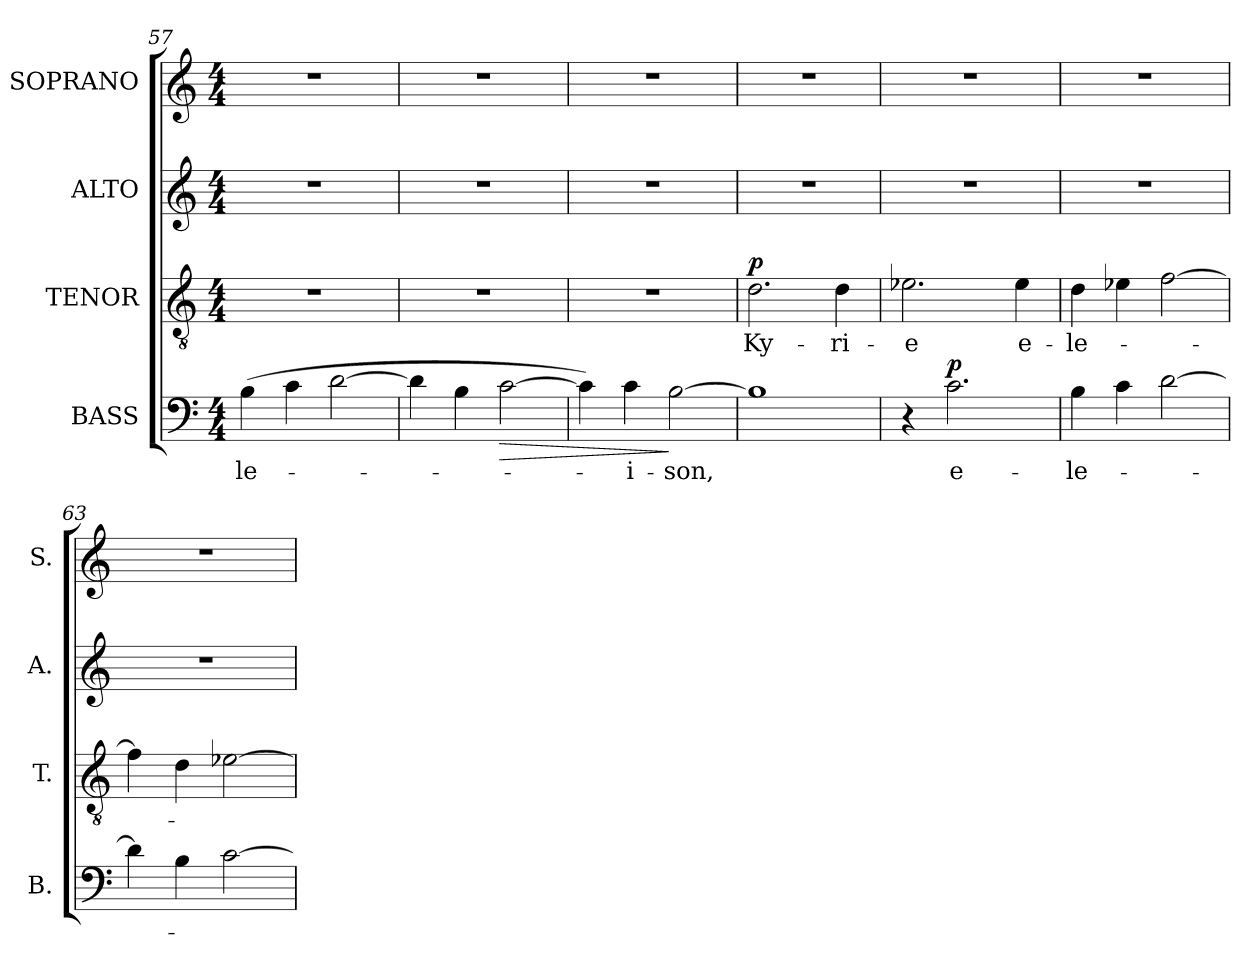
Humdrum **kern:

**kern	**text	**dynam	**kern	**text	**dynam	**kern	**kern
*part4	*part4	*part4	*part3	*part3	*part3	*part2	*part1
*staff4	*staff4	*staff4	*staff3	*staff3	*staff3	*staff2	*staff1
*I"BASS	*	*	*I"TENOR	*	*	*I"ALTO	*I"SOPRANO
*I'B.	*	*	*I'T.	*	*	*I'A.	*I'S.
*clefF4	*	*	*clefGv2	*	*	*clefG2	*clefG2
*	*	*	*ITrd7c12	*	*	*	*
*k[]	*	*	*k[]	*	*	*k[]	*k[]
*C:	*	*	*C:	*	*	*C:	*C:
*M4/4	*	*	*M4/4	*	*	*M4/4	*M4/4
=57	=57	=57	=57	=57	=57	=57	=57
!	!LO:LY:b:color=#000000	!	!	!	!	!	!
(4Bi\	-le-	.	1r	.	.	1r	1r
4ci\	.	.	.	.	.	.	.
[>2di\	.	.	.	.	.	.	.
=58	=58	=58	=58	=58	=58	=58	=58
4di\]	.	.	1r	.	.	1r	1r
4Bi\	.	.	.	.	.	.	.
!	!	!LO:HP:b	!	!	!	!	!
[>2ci\	.	>	.	.	.	.	.
=59	=59	=59	=59	=59	=59	=59	=59
4ci\])	.	.	1r	.	.	1r	1r
!	!LO:LY:b:color=#000000	!	!	!	!	!	!
4ci\	-i-	.	.	.	.	.	.
!	!LO:LY:b:color=#000000	!	!	!	!	!	!
[>2Bi\	-son,	]	.	.	.	.	.
=60	=60	=60	=60	=60	=60	=60	=60
!	!	!	!	!LO:LY:b:color=#000000	!	!	!
1Bi]	.	.	2.Di\	Ky-	p	1r	1r
!	!	!	!	!LO:LY:b:color=#000000	!	!	!
.	.	.	4Di\	-ri-	.	.	.
=61	=61	=61	=61	=61	=61	=61	=61
!	!	!	!	!LO:LY:b:color=#000000	!	!	!
4r	.	.	2.E-Xi\	-e	.	1r	1r
!	!LO:LY:b:color=#000000	!	!	!	!	!	!
2.ci\	e-	p	.	.	.	.	.
!	!	!	!	!LO:LY:b:color=#000000	!	!	!
.	.	.	4E-i\	e-	.	.	.
=62	=62	=62	=62	=62	=62	=62	=62
!	!LO:LY:b:color=#000000	!	!	!	!	!	!
!	!	!	!	!LO:LY:b:color=#000000	!	!	!
4Bi\	-le-	.	4Di\	-le-	.	1r	1r
4ci\	.	.	4E-Xi\	.	.	.	.
[>2di\	.	.	[>2Fi\	.	.	.	.
!!LO:LB:g=z
=63	=63	=63	=63	=63	=63	=63	=63
4di\]	.	.	4Fi\]	.	.	1r	1r
4Bi\	.	.	4Di\	.	.	.	.
[>2ci\	.	.	[>2E-Xi\	.	.	.	.
=	=	=	=	=	=	=	=
*-	*-	*-	*-	*-	*-	*-	*-
